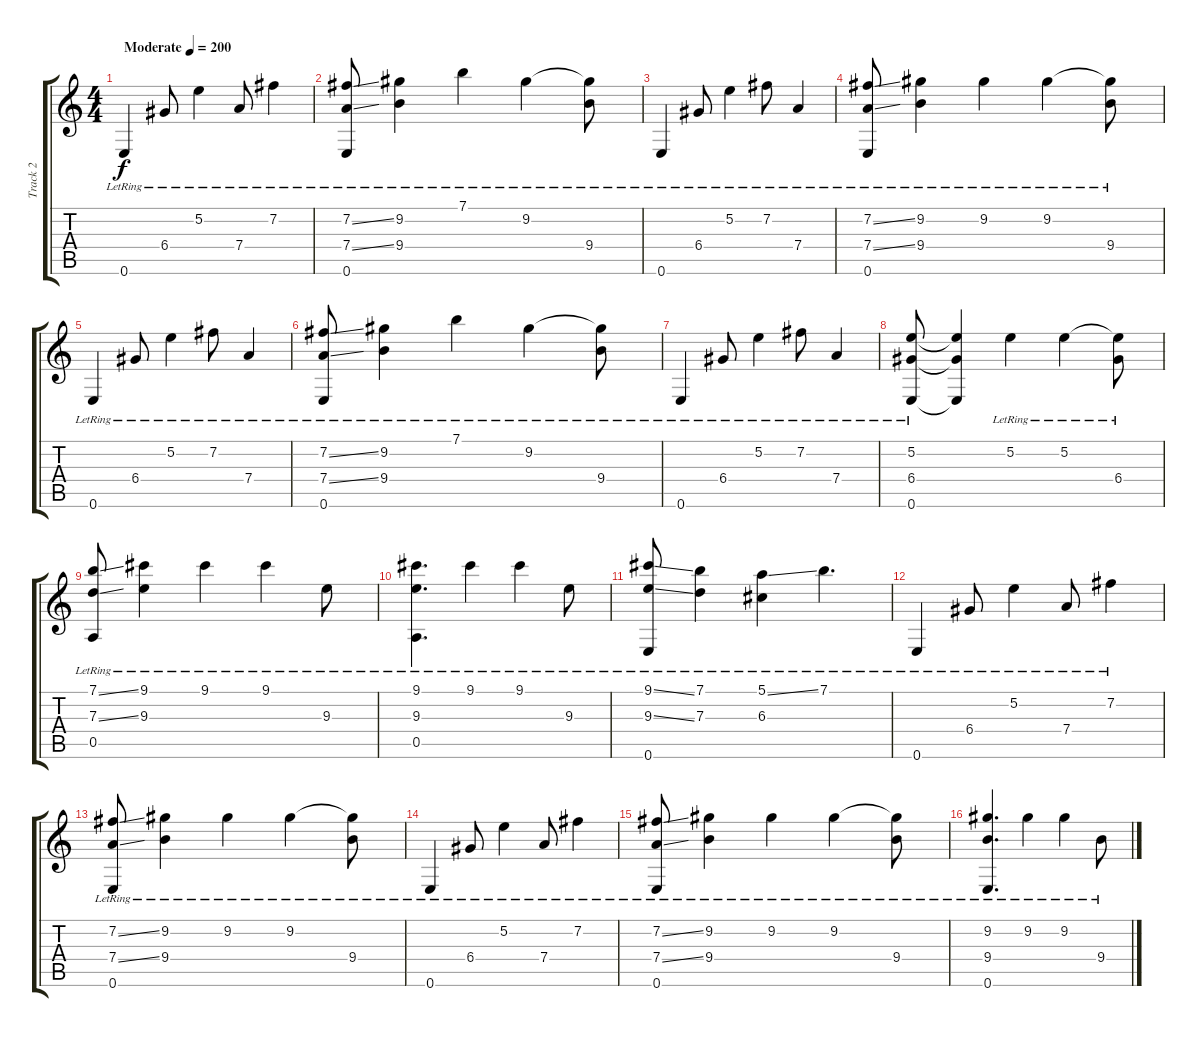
\track ("Track 2" "Track 2") {instrument acousticguitarsteel}
\staff {score tabs}
\tuning (E4 B3 G3 D3 A2 E2) {hide}
\ts (4 4)
\tempo (200 "Moderate")
\clef g2
\ks c
0.6{lr}.4{dy f instrument acousticguitarsteel} 6.4{lr}.8 5.2{lr}.4 7.4{lr}.8 7.2{lr}.4 |
(7.2{ss lr} 7.4{ss lr} 0.6{lr}).8 (9.2{lr} 9.4{lr}).4 7.1{lr}.4 9.2{lr}.4 (9.2{t} 9.4{lr}).8 |
0.6{lr}.4 6.4{lr}.8 5.2{lr}.4 7.2{lr}.8 7.4{lr}.4 |
(7.2{ss lr} 7.4{ss lr} 0.6{lr}).8 (9.2{lr} 9.4{lr}).4 9.2{lr}.4 9.2{lr}.4 (9.2{t} 9.4{lr}).8 |
0.6{lr}.4 6.4{lr}.8 5.2{lr}.4 7.2{lr}.8 7.4{lr}.4 |
(7.2{ss lr} 7.4{ss lr} 0.6{lr}).8 (9.2{lr} 9.4{lr}).4 7.1{lr}.4 9.2{lr}.4 (9.2{t} 9.4{lr}).8 |
0.6{lr}.4 6.4{lr}.8 5.2{lr}.4 7.2{lr}.8 7.4{lr}.4 |
(5.2{lr} 6.4{lr} 0.6{lr}).8 (5.2{t} 6.4{t} 0.6{t}).4 5.2{lr}.4 5.2{lr}.4 (5.2{t} 6.4{lr}).8 |
(7.1{ss lr} 7.3{ss lr} 0.5{lr}).8 (9.1{lr} 9.3{lr}).4 9.1{lr}.4 9.1{lr}.4 9.3{lr}.8 |
(9.1{lr} 9.3{lr} 0.5{lr}).4{d} 9.1{lr}.4 9.1{lr}.4 9.3{lr}.8 |
(9.1{ss lr} 9.3{ss lr} 0.6{lr}).8 (7.1{lr} 7.3{lr}).4 (5.1{ss lr} 6.3{lr}).4 7.1{lr}.4{d} |
0.6{lr}.4 6.4{lr}.8 5.2{lr}.4 7.4{lr}.8 7.2{lr}.4 |
(7.2{ss lr} 7.4{ss lr} 0.6{lr}).8 (9.2{lr} 9.4{lr}).4 9.2{lr}.4 9.2{lr}.4 (9.2{t} 9.4{lr}).8 |
0.6{lr}.4 6.4{lr}.8 5.2{lr}.4 7.4{lr}.8 7.2{lr}.4 |
(7.2{ss lr} 7.4{ss lr} 0.6{lr}).8 (9.2{lr} 9.4{lr}).4 9.2{lr}.4 9.2{lr}.4 (9.2{t} 9.4{lr}).8 |
(9.2{lr} 9.4{lr} 0.6{lr}).4{d} 9.2{lr}.4 9.2{lr}.4 9.4{lr}.8
